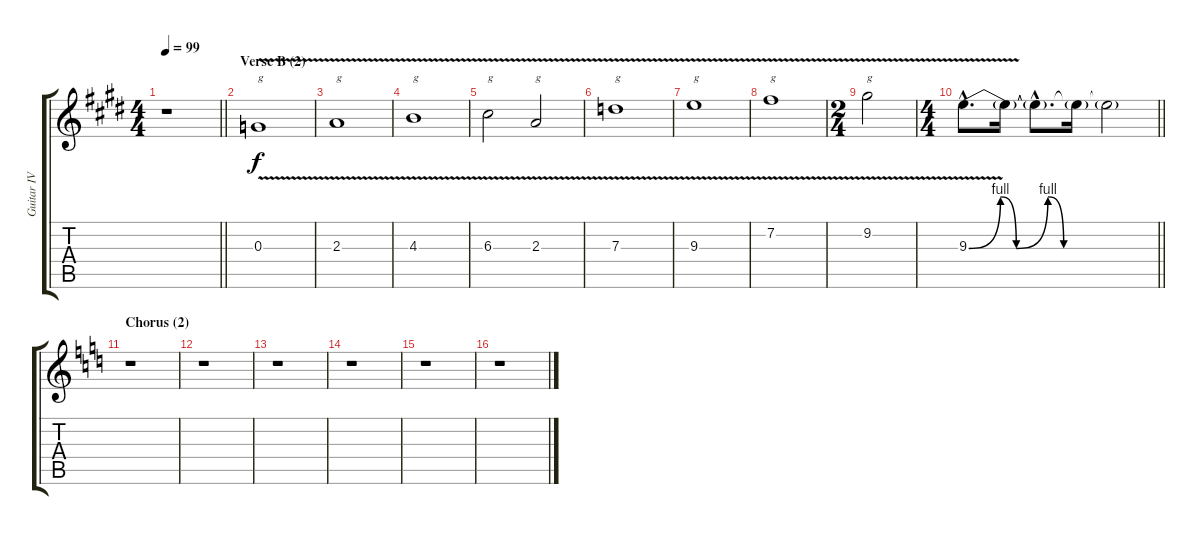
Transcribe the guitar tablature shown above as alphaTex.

\track ("Guitar IV" "Guitar IV") {instrument distortionguitar}
\staff {score tabs}
\tuning (E4 B3 G3 D3 A2 E2) {hide}
\ts (4 4)
\tempo 99
\clef g2
\barLineRight lightlight
\ks c#minor
r.1{dy f} |
\section ("" "Verse B (2)")
0.3{v}.1{txt "g"} |
2.3{v}.1{txt "g"} |
4.3{v}.1{txt "g"} |
6.3{v}.2{txt "g"} 2.3{v}.2{txt "g"} |
7.3{v}.1{txt "g"} |
9.3{v}.1{txt "g"} |
7.2{v}.1{txt "g"} |
\ts (2 4)
9.2{v}.2{txt "g"} |
\ts (4 4)
\barLineRight lightlight
9.3{be (custom 0 0 10 4 15 0 25 4 30 0 60 0) v hac}.8{d} 9.3{t}.16 9.3{hac t}.8{d} 9.3{t}.16 9.3{t}.2 |
\section ("" "Chorus (2)")
\ks c
r.1 |
r.1 |
r.1 |
r.1 |
r.1 |
r.1
